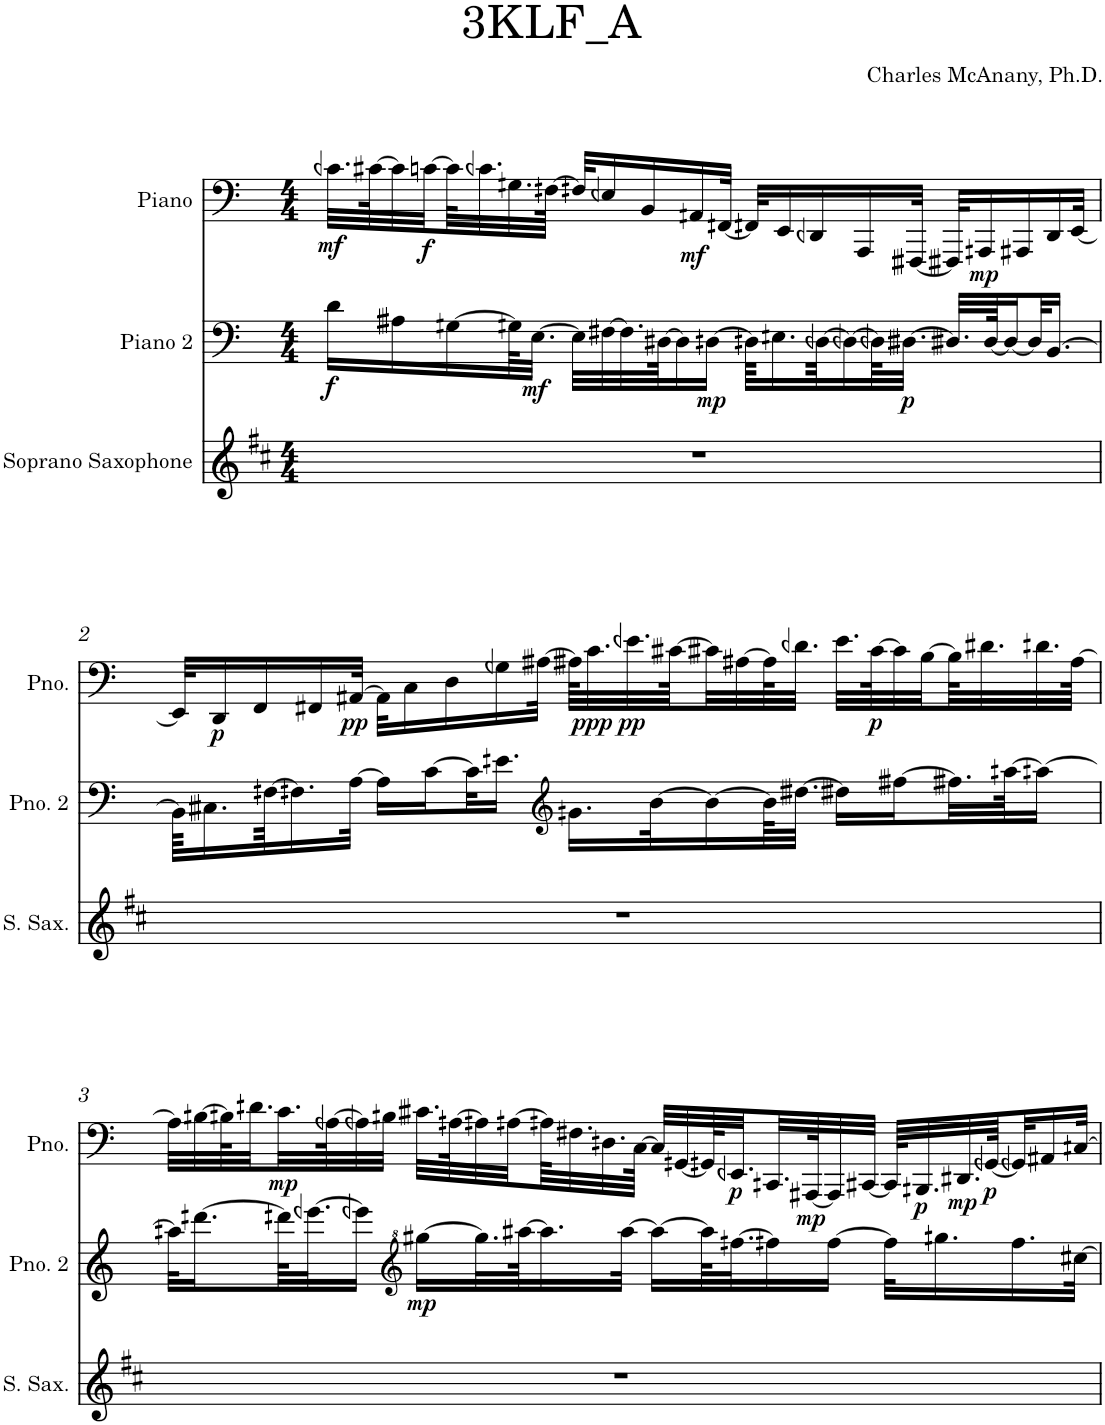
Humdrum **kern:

**kern	**kern	**dynam	**kern	**dynam
*part3	*part2	*part2	*part1	*part1
*staff3	*staff2	*staff2	*staff1	*staff1
*I"Soprano Saxophone	*I"Piano 2	*	*I"Piano	*
*I'S. Sax.	*I'Pno. 2	*	*I'Pno.	*
*clefG2	*clefF4	*	*clefF4	*
*Trd1c2	*	*	*	*
*k[f#c#]	*k[]	*	*k[]	*
*M4/4	*M4/4	*	*M4/4	*
=1	=1	=1	=1	=1
!	!	!LO:DY:b	!	!LO:DY:b
1r	16d\LL	f	32.cn\LLL	mf
.	.	.	[64c#X\K	.
.	16An\	.	32c#\]	.
!	!	!	!	!LO:DY:b
.	.	.	[32cn\	f
.	[16Gn\	.	64c\K]	.
.	.	.	32.cn\	.
.	64Gn\KL]	.	32.Gn\	.
!	!	!LO:DY:b	!	!
.	[32.E\JJJ	mf	.	.
.	.	.	[64Fn\JJJk	.
.	32E\LLL]	.	32Fn/KLL]	.
.	[32F#X\	.	16En/	.
.	32.F#\]	.	.	.
.	.	.	16BB/	.
.	[64D#X\JK	.	.	.
.	16D#\]	.	.	.
!	!	!	!	!LO:DY:b
.	.	.	16AAn/	mf
!	!	!LO:DY:b	!	!
.	[16Dn\JJ	mp	.	.
.	.	.	[32FFn/JJk	.
.	64Dn\KKLL]	.	32FFn/KLL]	.
.	16.En\	.	.	.
.	.	.	16EE/	.
.	.	.	16DDn/	.
.	[64Dn\KK	.	.	.
.	16Dn\_	.	.	.
.	.	.	16AAA/	.
.	64Dn\KL]	.	.	.
!	!	!LO:DY:b	!	!
.	[32.Dn\JJJ	p	.	.
.	.	.	[32FFFn/JJk	.
.	32.Dn/LLL]	.	32FFFn/KLL]	.
!	!	!	!	!LO:DY:b
.	.	.	16AAAn/	mp
.	[64D/JK	.	.	.
.	16D/_	.	.	.
.	.	.	16AAA#X/	.
.	32D/K]	.	.	.
.	[16.BB/JJ	.	16DD/	.
.	.	.	[32EE/JJk	.
!!LO:LB:g=z
=2	=2	=2	=2	=2
1r	64BB\KKLL]	.	32EE/KLL]	.
.	16.Cn\	.	.	.
!	!	!	!	!LO:DY:b
.	.	.	16DD/	p
.	.	.	16FF/	.
.	[64Fn\KK	.	.	.
.	16.Fn\]	.	.	.
.	.	.	16FF#X/	.
!	!	!	!	!LO:DY:b
.	[32A\JJk	.	[32AA#X/JJk	pp
.	16A\LL]	.	32AA#\KLL]	.
.	.	.	16C\	.
.	[16c\	.	.	.
.	.	.	16D\	.
.	32c\K]	.	.	.
.	16.en\JJ	.	16Gn\	.
.	.	.	[32An\JJk	.
*	*clefG2	*	*	*
.	16.gn\LL	.	64An\KLLL]	.
!	!	!	!	!LO:DY:b
.	.	.	32.c\	ppp
!	!	!	!	!LO:DY:b
.	.	.	32.en\	pp
.	[32b\K	.	.	.
.	.	.	[64cn\K	.
.	16b\_	.	32cn\]	.
.	.	.	[32A#X\	.
.	64b\KL]	.	64A#\K]	.
.	[32.ddn\JJJ	.	32.dn\JJJ	.
.	16ddn\LL]	.	32.e\LLL	.
!	!	!	!	!LO:DY:b
.	.	.	[64c\K	p
.	[16ffn\	.	32c\]	.
.	.	.	[32B\	.
.	32.ffn\L]	.	64B\K]	.
.	.	.	32.d#X\	.
.	[64aan\JK	.	.	.
.	16aan\JJ_	.	32.dn\	.
.	.	.	[64A#\JJJk	.
!!LO:LB:g=z
=3	=3	=3	=3	=3
1r	32aan\KLL]	.	32A#\LLL]	.
.	[16.dddn\	.	[32Bn\	.
.	.	.	64Bn\K]	.
.	.	.	32.dn\	.
!	!	!	!	!LO:DY:b
.	64dddn\KL]	.	32.c\	mp
.	[32.eeen\J	.	.	.
.	.	.	[64An\K	.
.	16eeen\JJ]	.	32An\]	.
.	.	.	32Bn\JJJ	.
*	*clefG^2	*	*	*
!	!	!LO:DY:b	!	!
.	[16ggg#X\LL	mp	32.cn\LLL	.
.	.	.	[64An\K	.
.	32.ggg#\L]	.	32An\]	.
.	.	.	[32An\	.
.	[64aaa#X\JK	.	.	.
.	16.aaa#\]	.	64An\K]	.
.	.	.	32.F#X\	.
.	.	.	32.Dn\	.
.	[32aaa#\JJk	.	.	.
.	.	.	[64C\JJJk	.
.	16aaa#\LL_	.	32C/LLL]	.
.	.	.	[32GGn/	.
.	64aaa#\KL]	.	64GGn/K]	.
!	!	!	!	!LO:DY:b
.	[32.fffn\J	.	32.EEn/	p
.	16fffn\]	.	32.CCn/	.
!	!	!	!	!LO:DY:b
.	.	.	[64AAA#X/K	mp
.	[16fff\JJ	.	32AAA#/]	.
.	.	.	[32CC#X/JJJ	.
.	32fff\KLL]	.	64CC#/KLLL]	.
!	!	!	!	!LO:DY:b
.	.	.	32.BBBn/	p
.	16.gggn\	.	.	.
!	!	!	!	!LO:DY:b
.	.	.	32.DD#X/	mp
!	!	!	!	!LO:DY:b
.	.	.	[64GGn/K	p
.	16.fff\	.	32GGn/J]	.
.	.	.	16AA#X/	.
.	[32ccc#X\JJk	.	[32Cn/JJk	.
=	=	=	=	=
*-	*-	*-	*-	*-
